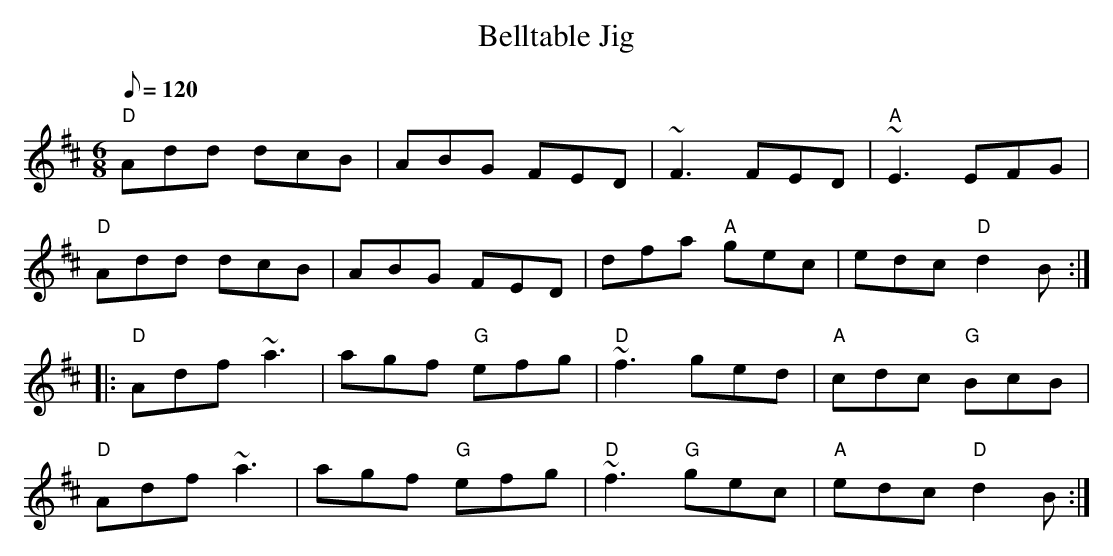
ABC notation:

X:1
T:Belltable Jig
M:6/8
L:1/8
Q:120
K:D
"D"Add dcB|ABG FED|~F3 FED|"A"~E3 EFG|
"D"Add dcB|ABG FED|dfa "A"gec|edc "D"d2B:|:
"D"Adf ~a3|agf "G"efg|"D"~f3 ged|"A"cdc "G"BcB|
"D"Adf ~a3|agf "G"efg|"D"~f3 "G"gec|"A"edc "D"d2B:|]
